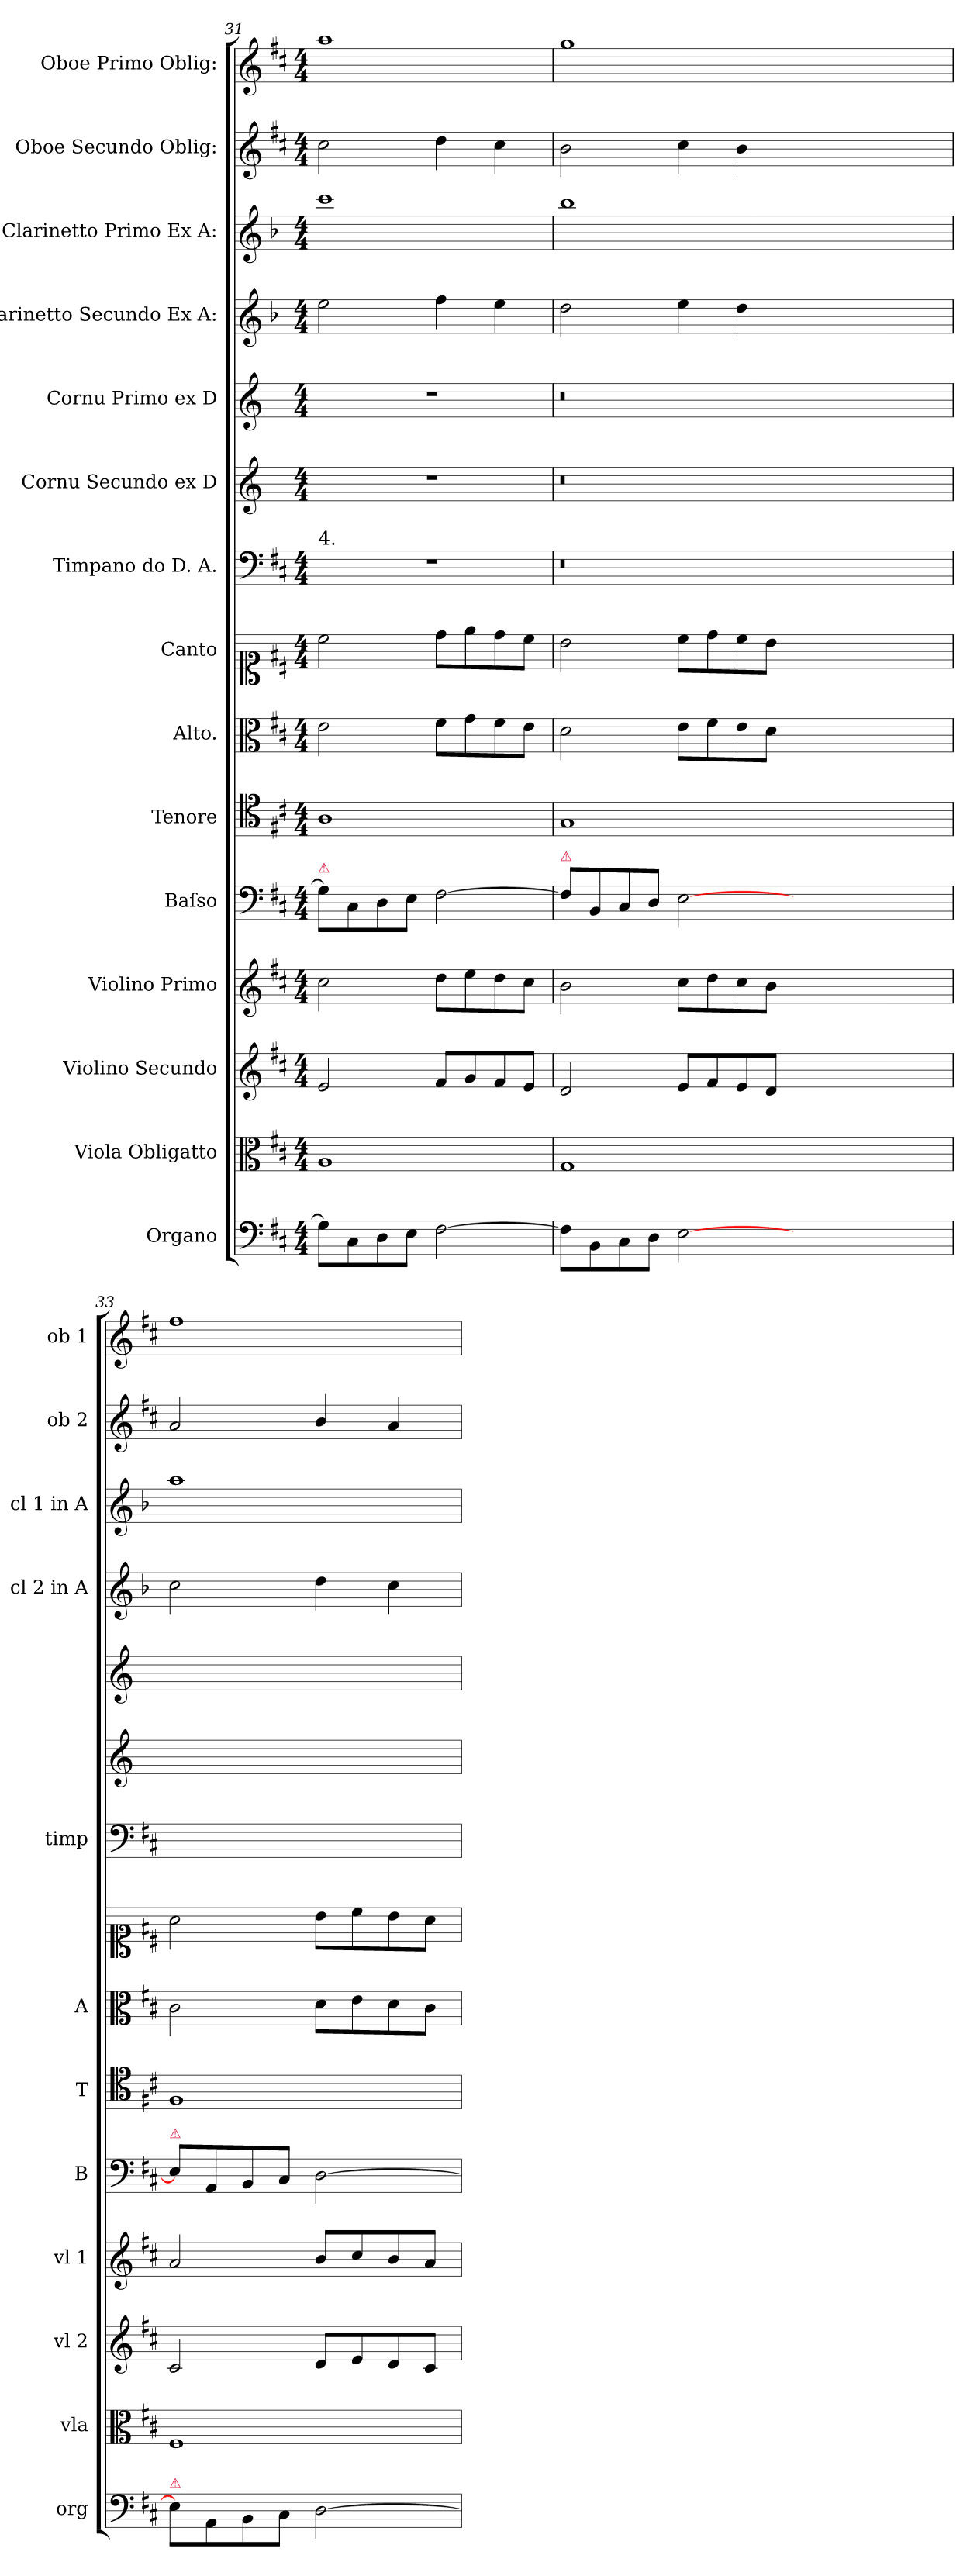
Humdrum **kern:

**kern	**kern	**kern	**kern	**kern	**kern	**kern	**kern	**kern	**kern	**kern	**kern	**kern	**kern	**kern
*part15	*part14	*part13	*part12	*part11	*part10	*part9	*part8	*part7	*part6	*part5	*part4	*part3	*part2	*part1
*staff15	*staff14	*staff13	*staff12	*staff11	*staff10	*staff9	*staff8	*staff7	*staff6	*staff5	*staff4	*staff3	*staff2	*staff1
*I"Organo	*I"Viola Obligatto	*I"Violino Secundo	*I"Violino Primo	*I"Baſso	*I"Tenore	*I"Alto.	*I"Canto	*I"Timpano do D. A.	*I"Cornu Secundo ex D	*I"Cornu Primo ex D	*I"Clarinetto Secundo Ex A:	*I"Clarinetto Primo Ex A:	*I"Oboe Secundo Oblig:	*I"Oboe Primo Oblig:
*I'org	*I'vla	*I'vl 2	*I'vl 1	*I'B	*I'T	*I'A	*	*I'timp	*	*	*I'cl 2 in A	*I'cl 1 in A	*I'ob 2	*I'ob 1
*clefF4	*clefC3	*clefG2	*clefG2	*clefF4	*clefC4	*clefC3	*clefC1	*clefF4	*clefG2	*clefG2	*clefG2	*clefG2	*clefG2	*clefG2
*	*	*	*	*	*	*	*	*	*ITrd6c10	*ITrd6c10	*ITrd2c3	*ITrd2c3	*	*
*k[f#c#]	*k[f#c#]	*k[f#c#]	*k[f#c#]	*k[f#c#]	*k[f#c#]	*k[f#c#]	*k[f#c#]	*k[f#c#]	*k[f#c#]	*k[f#c#]	*k[f#c#]	*k[f#c#]	*k[f#c#]	*k[f#c#]
*D:	*D:	*D:	*D:	*D:	*D:	*D:	*D:	*D:	*D:	*D:	*D:	*D:	*D:	*D:
*M4/4	*M4/4	*M4/4	*M4/4	*M4/4	*M4/4	*M4/4	*M4/4	*M4/4	*M4/4	*M4/4	*M4/4	*M4/4	*M4/4	*M4/4
=31	=31	=31	=31	=31	=31	=31	=31	=31	=31	=31	=31	=31	=31	=31
!	!	!	!	!	!	!	!	!LO:TX:a:t=4.	!	!	!	!	!	!
!	!	!	!	!LO:TX:a:color=crimson:t=⚠	!	!	!	!	!	!	!	!	!	!
8G\L]	1A	2e/	2cc#\	8G\L]	1A	2e\	2cc#\	1r	1r	1r	2cc#\	1aa	2cc#\	1aa
8C#\	.	.	.	8C#\	.	.	.	.	.	.	.	.	.	.
8D\	.	.	.	8D\	.	.	.	.	.	.	.	.	.	.
8E\J	.	.	.	8E\J	.	.	.	.	.	.	.	.	.	.
[2F#\	.	8f#/L	8dd\L	[2F#\	.	8f#\L	8dd\L	.	.	.	4dd\	.	4dd\	.
.	.	8g/	8ee\	.	.	8g\	8ee\	.	.	.	.	.	.	.
.	.	8f#/	8dd\	.	.	8f#\	8dd\	.	.	.	4cc#\	.	4cc#\	.
.	.	8e/J	8cc#\J	.	.	8e\J	8cc#\J	.	.	.	.	.	.	.
=32	=32	=32	=32	=32	=32	=32	=32	=32	=32	=32	=32	=32	=32	=32
!	!	!	!	!LO:TX:a:color=crimson:t=⚠	!	!	!	!	!	!	!	!	!	!
8F#\L]	1G	2d/	2b\	8F#\L]	1G	2d\	2b\	0.r	0.r	0.r	2b\	1gg	2b\	1gg
8BB\	.	.	.	8BB/	.	.	.	.	.	.	.	.	.	.
8C#\	.	.	.	8C#/	.	.	.	.	.	.	.	.	.	.
8D\J	.	.	.	8D/J	.	.	.	.	.	.	.	.	.	.
[2E\	.	8e/L	8cc#\L	[2E\	.	8e\L	8cc#\L	.	.	.	4cc#\	.	4cc#\	.
.	.	8f#/	8dd\	.	.	8f#\	8dd\	.	.	.	.	.	.	.
.	.	8e/	8cc#\	.	.	8e\	8cc#\	.	.	.	4b\	.	4b\	.
.	.	8d/J	8b\J	.	.	8d\J	8b\J	.	.	.	.	.	.	.
0ryy	0ryy	0ryy	0ryy	0ryy	0ryy	0ryy	0ryy	.	.	.	0ryy	0ryy	0ryy	0ryy
=33	=33	=33	=33	=33	=33	=33	=33	=33	=33	=33	=33	=33	=33	=33
!	!	!	!	!LO:TX:a:color=crimson:t=⚠	!	!	!	!	!	!	!	!	!	!
!LO:TX:a:color=crimson:t=⚠	!	!	!	!	!	!	!	!	!	!	!	!	!	!
8E\L]	1F#	2c#/	2a/	8E\L]	1F#	2c#\	2a\	1ryy	1ryy	1ryy	2a\	1ff#	2a/	1ff#
8AA\	.	.	.	8AA/	.	.	.	.	.	.	.	.	.	.
8BB\	.	.	.	8BB/	.	.	.	.	.	.	.	.	.	.
8C#\J	.	.	.	8C#/J	.	.	.	.	.	.	.	.	.	.
[2D\	.	8d/L	8b/L	[2D\	.	8d\L	8b\L	.	.	.	4b\	.	4b/	.
.	.	8e/	8cc#/	.	.	8e\	8cc#\	.	.	.	.	.	.	.
.	.	8d/	8b/	.	.	8d\	8b\	.	.	.	4a\	.	4a/	.
.	.	8c#/J	8a/J	.	.	8c#\J	8a\J	.	.	.	.	.	.	.
=	=	=	=	=	=	=	=	=	=	=	=	=	=	=
*-	*-	*-	*-	*-	*-	*-	*-	*-	*-	*-	*-	*-	*-	*-
